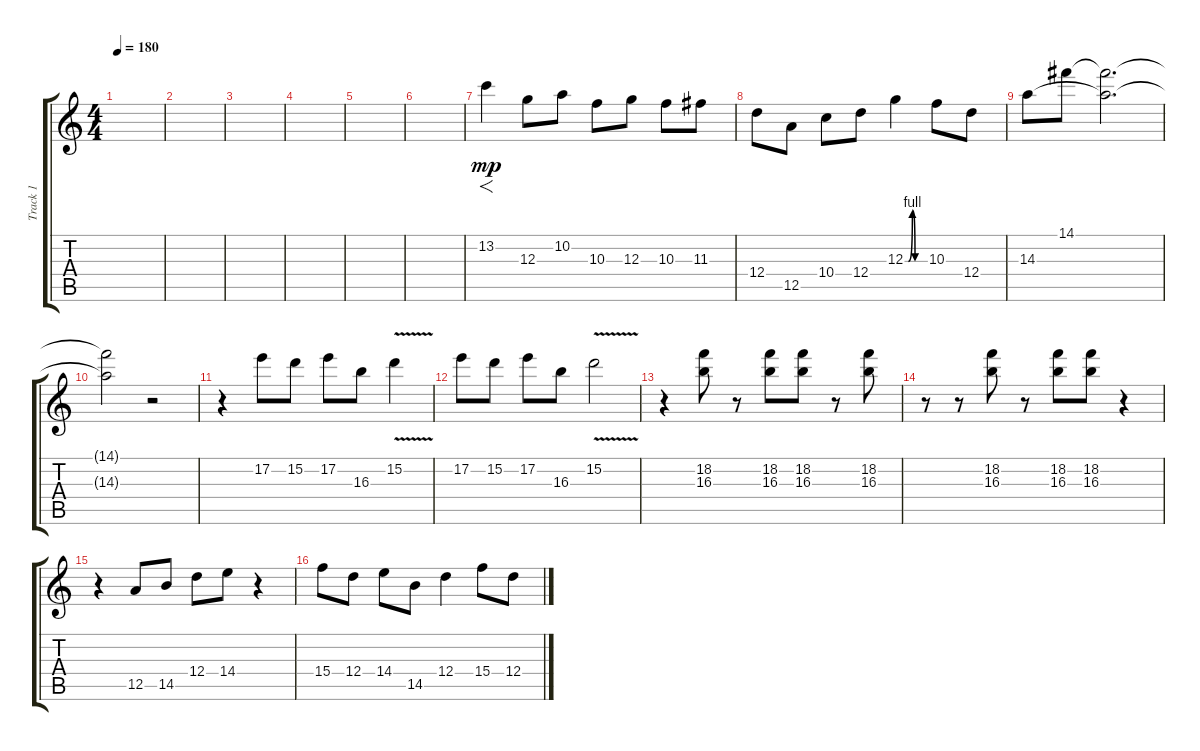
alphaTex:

\track ("Track 1" "Track 1") {instrument distortionguitar}
\staff {score tabs}
\tuning (E4 B3 G3 D3 A2 E2) {hide}
\ts (4 4)
\tempo 180
\clef g2
\ks c
|
|
|
|
|
|
13.2.4{f dy mp} 12.3.8 10.2.8 10.3.8 12.3.8 10.3.8 11.3.8 |
12.4.8 12.5.8 10.4.8 12.4.8 12.3{be (custom 0 0 10 0 22 4 30 0 60 0)}.4 10.3.8 12.4.8 |
14.3.8 14.1.8 (14.1{t} 14.3{t}).2{d} |
(14.1{t} 14.3{t}).2 r.2 |
r.4 17.2.8 15.2.8 17.2.8 16.3.8 15.2{v}.4 |
17.2.8 15.2.8 17.2.8 16.3.8 15.2{v}.2 |
r.4 (18.2 16.3).8 r.8 (18.2 16.3).8 (18.2 16.3).8 r.8 (18.2 16.3).8 |
r.8 r.8 (18.2 16.3).8 r.8 (18.2 16.3).8 (18.2 16.3).8 r.4 |
r.4 12.5.8 14.5.8 12.4.8 14.4.8 r.4 |
15.4.8 12.4.8 14.4.8 14.5.8 12.4.4 15.4.8 12.4.8
